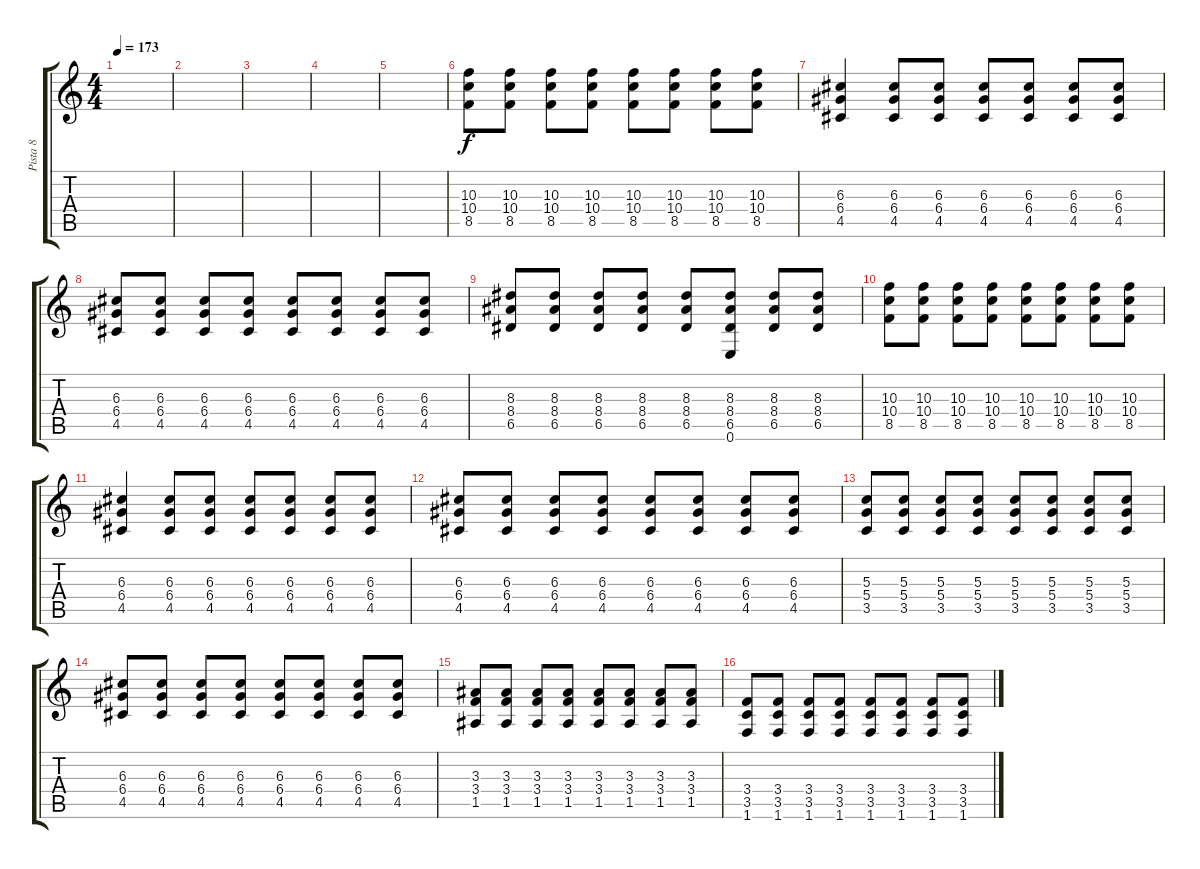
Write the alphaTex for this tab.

\track ("Pista 8" "Pista 8") {instrument distortionguitar}
\staff {score tabs}
\tuning (E4 B3 G3 D3 A2 E2) {hide}
\ts (4 4)
\tempo 173
\clef g2
\ks c
|
|
|
|
|
(10.3 10.4 8.5).8 (10.3 10.4 8.5).8 (10.3 10.4 8.5).8 (10.3 10.4 8.5).8 (10.3 10.4 8.5).8 (10.3 10.4 8.5).8 (10.3 10.4 8.5).8 (10.3 10.4 8.5).8 |
(6.3 6.4 4.5).4 (6.3 6.4 4.5).8 (6.3 6.4 4.5).8 (6.3 6.4 4.5).8 (6.3 6.4 4.5).8 (6.3 6.4 4.5).8 (6.3 6.4 4.5).8 |
(6.3 6.4 4.5).8 (6.3 6.4 4.5).8 (6.3 6.4 4.5).8 (6.3 6.4 4.5).8 (6.3 6.4 4.5).8 (6.3 6.4 4.5).8 (6.3 6.4 4.5).8 (6.3 6.4 4.5).8 |
(8.3 8.4 6.5).8 (8.3 8.4 6.5).8 (8.3 8.4 6.5).8 (8.3 8.4 6.5).8 (8.3 8.4 6.5).8 (8.3 8.4 6.5 0.6).8 (8.3 8.4 6.5).8 (8.3 8.4 6.5).8 |
(10.3 10.4 8.5).8 (10.3 10.4 8.5).8 (10.3 10.4 8.5).8 (10.3 10.4 8.5).8 (10.3 10.4 8.5).8 (10.3 10.4 8.5).8 (10.3 10.4 8.5).8 (10.3 10.4 8.5).8 |
(6.3 6.4 4.5).4 (6.3 6.4 4.5).8 (6.3 6.4 4.5).8 (6.3 6.4 4.5).8 (6.3 6.4 4.5).8 (6.3 6.4 4.5).8 (6.3 6.4 4.5).8 |
(6.3 6.4 4.5).8 (6.3 6.4 4.5).8 (6.3 6.4 4.5).8 (6.3 6.4 4.5).8 (6.3 6.4 4.5).8 (6.3 6.4 4.5).8 (6.3 6.4 4.5).8 (6.3 6.4 4.5).8 |
(5.3 5.4 3.5).8 (5.3 5.4 3.5).8 (5.3 5.4 3.5).8 (5.3 5.4 3.5).8 (5.3 5.4 3.5).8 (5.3 5.4 3.5).8 (5.3 5.4 3.5).8 (5.3 5.4 3.5).8 |
(6.3 6.4 4.5).8 (6.3 6.4 4.5).8 (6.3 6.4 4.5).8 (6.3 6.4 4.5).8 (6.3 6.4 4.5).8 (6.3 6.4 4.5).8 (6.3 6.4 4.5).8 (6.3 6.4 4.5).8 |
(3.3 3.4 1.5).8 (3.3 3.4 1.5).8 (3.3 3.4 1.5).8 (3.3 3.4 1.5).8 (3.3 3.4 1.5).8 (3.3 3.4 1.5).8 (3.3 3.4 1.5).8 (3.3 3.4 1.5).8 |
(3.4 3.5 1.6).8 (3.4 3.5 1.6).8 (3.4 3.5 1.6).8 (3.4 3.5 1.6).8 (3.4 3.5 1.6).8 (3.4 3.5 1.6).8 (3.4 3.5 1.6).8 (3.4 3.5 1.6).8
